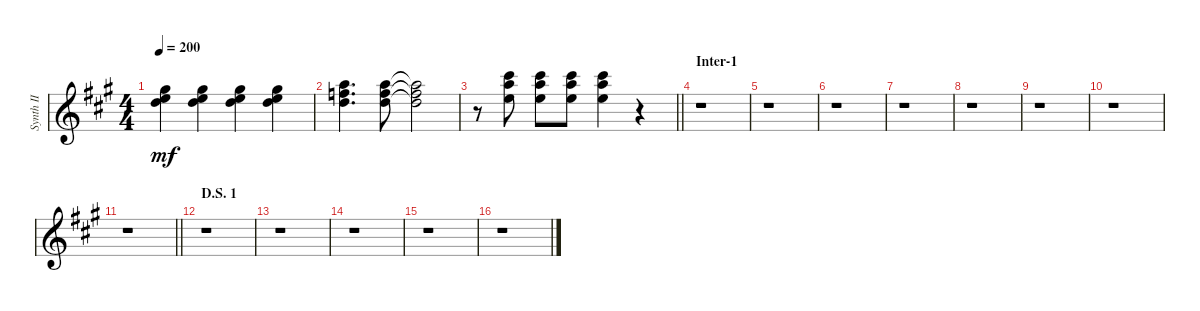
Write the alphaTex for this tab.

\track ("Synth II" "Synth II") {instrument drawbarorgan}
\staff {score}
\tuning (E4 B3 G3 D3 A2 E2 B1) {hide}
\ts (4 4)
\tempo 200
\clef g2
\ks a
(10.1 17.2 25.3).4{dy mf} (10.1 17.2 25.3).4 (10.1 17.2 25.3).4 (10.1 17.2 25.3).4 |
(17.1 18.2 19.3).4{d} (17.1 18.2 19.3).8 (17.1{t} 18.2{t} 19.3{t}).2 |
\barLineRight lightlight
r.8 (12.1 22.2 30.3).8 (12.1 22.2 30.3).8 (12.1 22.2 30.3).8 (12.1 22.2 30.3).4 r.4 |
\section ("" "Inter-1")
r.1 |
r.1 |
r.1 |
r.1 |
r.1 |
r.1 |
r.1 |
\barLineRight lightlight
r.1 |
\section ("" "D.S. 1")
r.1 |
r.1 |
r.1 |
r.1 |
r.1
